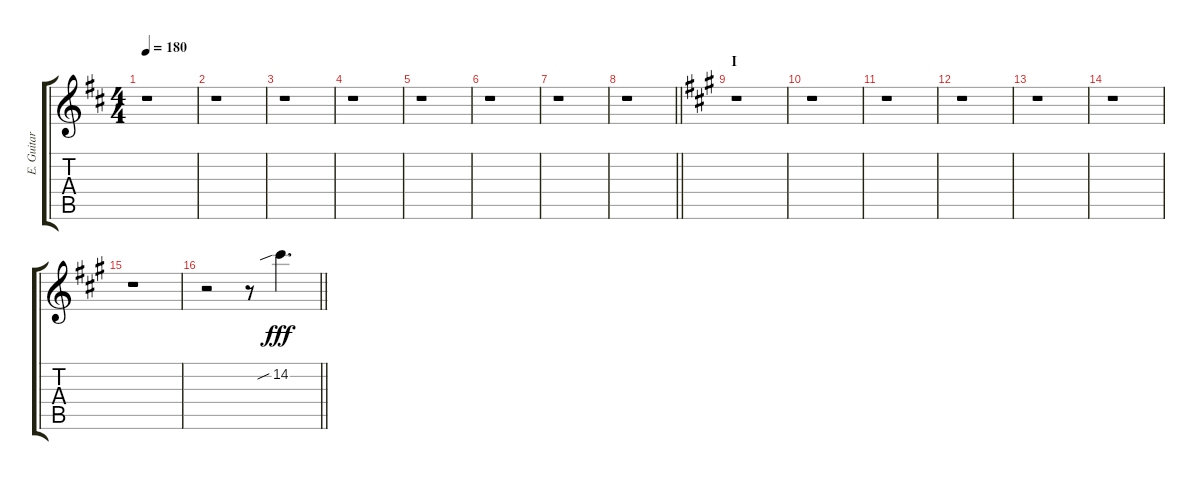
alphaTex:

\track ("E. Guitar III" "E. Guitar ") {instrument overdrivenguitar}
\staff {score tabs}
\tuning (E4 B3 G3 D3 A2 E2) {hide}
\ts (4 4)
\tempo 180
\clef g2
\ks d
r.1{dy fff} |
r.1 |
r.1 |
r.1 |
r.1 |
r.1 |
r.1 |
\barLineRight lightlight
r.1 |
\section ("" "I")
\ks a
r.1 |
r.1 |
r.1 |
r.1 |
r.1 |
r.1 |
r.1 |
\barLineRight lightlight
r.2 r.8 14.2{sib}.4{d}
